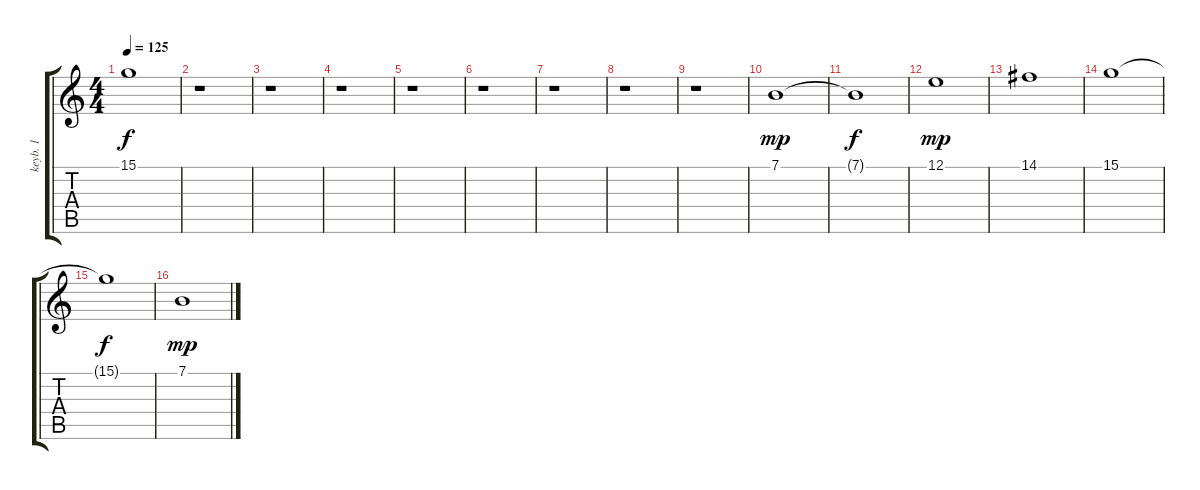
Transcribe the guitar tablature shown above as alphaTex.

\track ("keyb. 1" "keyb. 1") {instrument stringensemble1}
\staff {score tabs}
\tuning (E4 B3 G3 D3 A2 E2) {hide}
\ts (4 4)
\tempo 125
\clef g2
\ks c
15.1{t}.1{dy f} |
r.1 |
r.1 |
r.1 |
r.1 |
r.1 |
r.1 |
r.1 |
r.1 |
7.1.1{dy mp} |
7.1{t}.1{dy f} |
12.1.1{dy mp} |
14.1.1 |
15.1.1 |
15.1{t}.1{dy f} |
7.1.1{dy mp}
